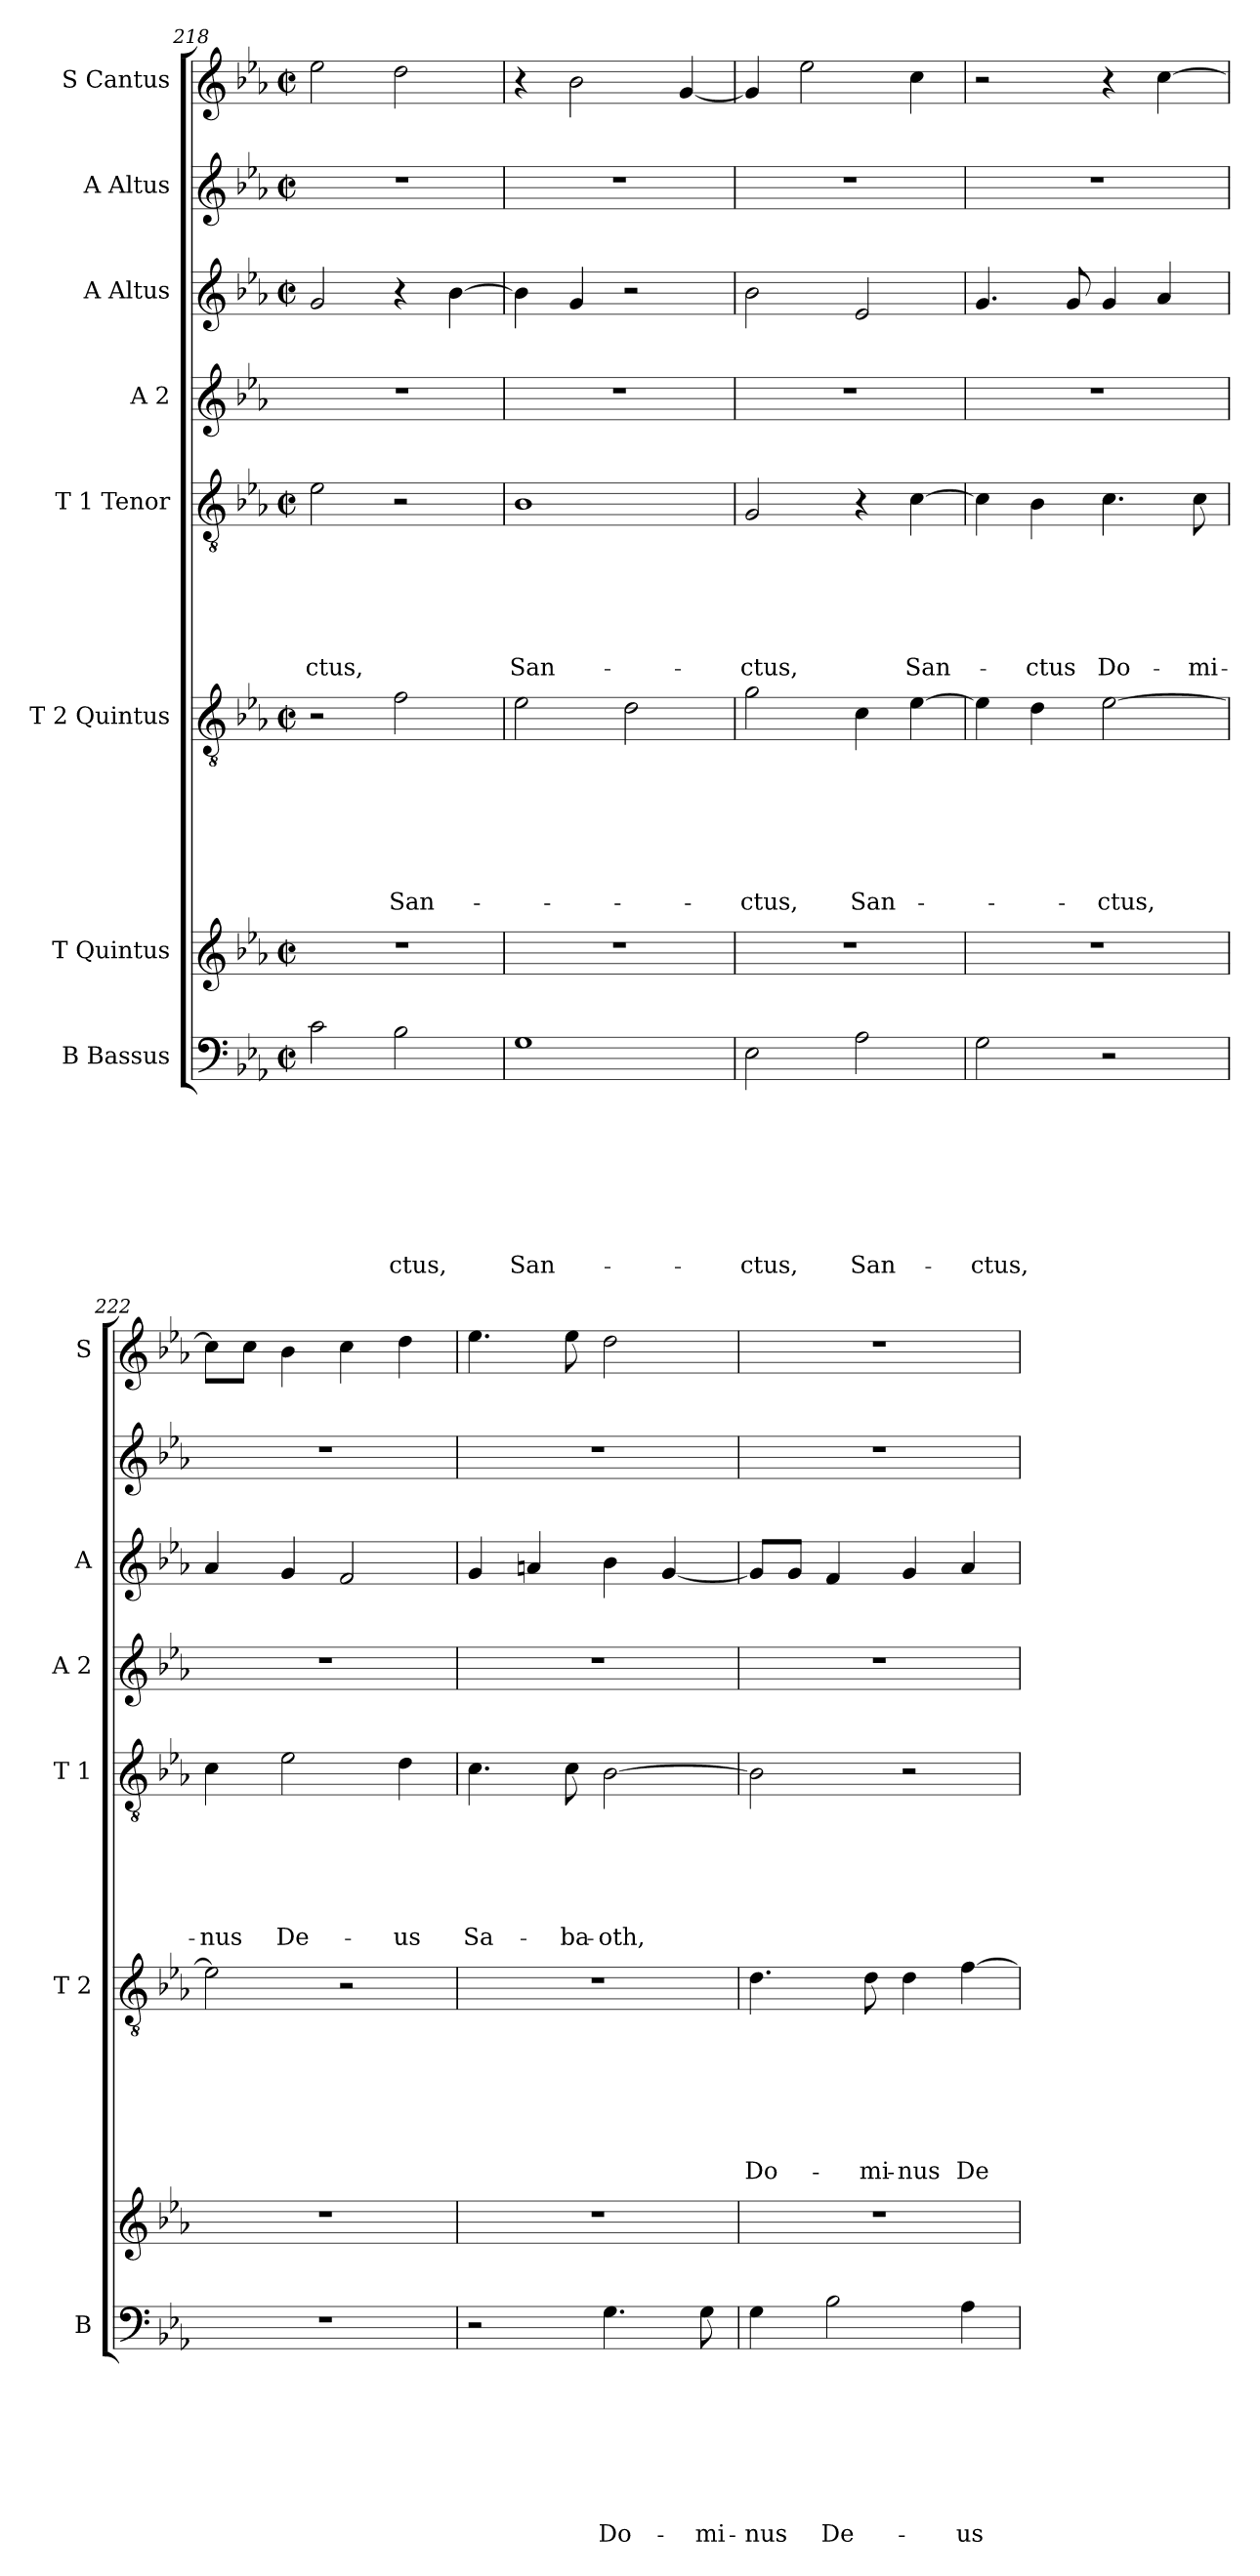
**kern	**text	**text	**text	**text	**text	**text	**text	**text	**kern	**kern	**text	**text	**text	**text	**text	**text	**text	**kern	**text	**text	**text	**text	**text	**text	**kern	**kern	**kern	**kern
*part8	*part8	*part8	*part8	*part8	*part8	*part8	*part8	*part8	*part7	*part6	*part6	*part6	*part6	*part6	*part6	*part6	*part6	*part5	*part5	*part5	*part5	*part5	*part5	*part5	*part4	*part3	*part2	*part1
*staff8	*staff8	*staff8	*staff8	*staff8	*staff8	*staff8	*staff8	*staff8	*staff7	*staff6	*staff6	*staff6	*staff6	*staff6	*staff6	*staff6	*staff6	*staff5	*staff5	*staff5	*staff5	*staff5	*staff5	*staff5	*staff4	*staff3	*staff2	*staff1
*I"B Bassus	*	*	*	*	*	*	*	*	*I"T Quintus	*I"T 2 Quintus	*	*	*	*	*	*	*	*I"T 1 Tenor	*	*	*	*	*	*	*I"A 2	*I"A Altus	*I"A Altus	*I"S Cantus
*I'B	*	*	*	*	*	*	*	*	*	*I'T 2	*	*	*	*	*	*	*	*I'T 1	*	*	*	*	*	*	*I'A 2	*I'A	*	*I'S
*clefF4	*	*	*	*	*	*	*	*	*clefG2	*clefGv2	*	*	*	*	*	*	*	*clefGv2	*	*	*	*	*	*	*clefG2	*clefG2	*clefG2	*clefG2
*k[b-e-a-]	*	*	*	*	*	*	*	*	*k[b-e-a-]	*k[b-e-a-]	*	*	*	*	*	*	*	*k[b-e-a-]	*	*	*	*	*	*	*k[b-e-a-]	*k[b-e-a-]	*k[b-e-a-]	*k[b-e-a-]
*E-:	*	*	*	*	*	*	*	*	*E-:	*E-:	*	*	*	*	*	*	*	*E-:	*	*	*	*	*	*	*E-:	*E-:	*E-:	*E-:
*M2/2	*	*	*	*	*	*	*	*	*M2/2	*M2/2	*	*	*	*	*	*	*	*M2/2	*	*	*	*	*	*	*	*M2/2	*M2/2	*M2/2
*met(c|)	*	*	*	*	*	*	*	*	*met(c|)	*met(c|)	*	*	*	*	*	*	*	*met(c|)	*	*	*	*	*	*	*	*met(c|)	*met(c|)	*met(c|)
=218	=218	=218	=218	=218	=218	=218	=218	=218	=218	=218	=218	=218	=218	=218	=218	=218	=218	=218	=218	=218	=218	=218	=218	=218	=218	=218	=218	=218
!	!	!	!	!	!	!	!	!	!	!	!	!	!	!	!	!	!	!	!	!	!	!	!	!LO:LY:b	!	!	!	!
2c\	.	.	.	.	.	.	.	.	1r	2r	.	.	.	.	.	.	.	2e-\	.	.	.	.	.	-ctus,	1r	2g/	1r	2ee-\
!	!	!	!	!	!	!	!	!LO:LY:b	!	!	!	!	!	!	!	!	!LO:LY:b	!	!	!	!	!	!	!	!	!	!	!
2B-\	.	.	.	.	.	.	.	-ctus,	.	2f\	.	.	.	.	.	.	San-	2r	.	.	.	.	.	.	.	4r	.	2dd\
.	.	.	.	.	.	.	.	.	.	.	.	.	.	.	.	.	.	.	.	.	.	.	.	.	.	[>4b-\	.	.
=219	=219	=219	=219	=219	=219	=219	=219	=219	=219	=219	=219	=219	=219	=219	=219	=219	=219	=219	=219	=219	=219	=219	=219	=219	=219	=219	=219	=219
!	!	!	!	!	!	!	!	!LO:LY:b	!	!	!	!	!	!	!	!	!	!	!	!	!	!	!	!LO:LY:b	!	!	!	!
1G	.	.	.	.	.	.	.	San-	1r	2e-\	.	.	.	.	.	.	.	1B-	.	.	.	.	.	San-	1r	4b-\]	1r	4r
.	.	.	.	.	.	.	.	.	.	.	.	.	.	.	.	.	.	.	.	.	.	.	.	.	.	4g/	.	2b-\
.	.	.	.	.	.	.	.	.	.	2d\	.	.	.	.	.	.	.	.	.	.	.	.	.	.	.	2r	.	.
.	.	.	.	.	.	.	.	.	.	.	.	.	.	.	.	.	.	.	.	.	.	.	.	.	.	.	.	[<4g/
=220	=220	=220	=220	=220	=220	=220	=220	=220	=220	=220	=220	=220	=220	=220	=220	=220	=220	=220	=220	=220	=220	=220	=220	=220	=220	=220	=220	=220
!	!	!	!	!	!	!	!	!LO:LY:b	!	!	!	!	!	!	!	!	!LO:LY:b	!	!	!	!	!	!	!LO:LY:b	!	!	!	!
2E-\	.	.	.	.	.	.	.	-ctus,	1r	2g\	.	.	.	.	.	.	-ctus,	2G/	.	.	.	.	.	-ctus,	1r	2b-\	1r	4g/]
.	.	.	.	.	.	.	.	.	.	.	.	.	.	.	.	.	.	.	.	.	.	.	.	.	.	.	.	2ee-\
!	!	!	!	!	!	!	!	!LO:LY:b	!	!	!	!	!	!	!	!	!LO:LY:b	!	!	!	!	!	!	!	!	!	!	!
2A-\	.	.	.	.	.	.	.	San-	.	4c\	.	.	.	.	.	.	San-	4r	.	.	.	.	.	.	.	2e-/	.	.
!	!	!	!	!	!	!	!	!	!	!	!	!	!	!	!	!	!	!	!	!	!	!	!	!LO:LY:b	!	!	!	!
.	.	.	.	.	.	.	.	.	.	[>4e-\	.	.	.	.	.	.	.	[>4c\	.	.	.	.	.	San-	.	.	.	4cc\
=221	=221	=221	=221	=221	=221	=221	=221	=221	=221	=221	=221	=221	=221	=221	=221	=221	=221	=221	=221	=221	=221	=221	=221	=221	=221	=221	=221	=221
!	!	!	!	!	!	!	!	!LO:LY:b	!	!	!	!	!	!	!	!	!	!	!	!	!	!	!	!	!	!	!	!
2G\	.	.	.	.	.	.	.	-ctus,	1r	4e-\]	.	.	.	.	.	.	.	4c\]	.	.	.	.	.	.	1r	4.g/	1r	2r
!	!	!	!	!	!	!	!	!	!	!	!	!	!	!	!	!	!	!	!	!	!	!	!	!LO:LY:b	!	!	!	!
.	.	.	.	.	.	.	.	.	.	4d\	.	.	.	.	.	.	.	4B-\	.	.	.	.	.	-ctus	.	.	.	.
.	.	.	.	.	.	.	.	.	.	.	.	.	.	.	.	.	.	.	.	.	.	.	.	.	.	8g/	.	.
!	!	!	!	!	!	!	!	!	!	!	!	!	!	!	!	!	!LO:LY:b	!	!	!	!	!	!	!LO:LY:b	!	!	!	!
2r	.	.	.	.	.	.	.	.	.	[<2e-\	.	.	.	.	.	.	-ctus,	4.c\	.	.	.	.	.	Do-	.	4g/	.	4r
.	.	.	.	.	.	.	.	.	.	.	.	.	.	.	.	.	.	.	.	.	.	.	.	.	.	4a-/	.	[<4cc\
!	!	!	!	!	!	!	!	!	!	!	!	!	!	!	!	!	!	!	!	!	!	!	!	!LO:LY:b	!	!	!	!
.	.	.	.	.	.	.	.	.	.	.	.	.	.	.	.	.	.	8c\	.	.	.	.	.	-mi-	.	.	.	.
!!LO:LB:g=z
=222	=222	=222	=222	=222	=222	=222	=222	=222	=222	=222	=222	=222	=222	=222	=222	=222	=222	=222	=222	=222	=222	=222	=222	=222	=222	=222	=222	=222
!	!	!	!	!	!	!	!	!	!	!	!	!	!	!	!	!	!	!	!	!	!	!	!	!LO:LY:b	!	!	!	!
1r	.	.	.	.	.	.	.	.	1r	2e-\]	.	.	.	.	.	.	.	4c\	.	.	.	.	.	-nus	1r	4a-/	1r	8cc\L]
.	.	.	.	.	.	.	.	.	.	.	.	.	.	.	.	.	.	.	.	.	.	.	.	.	.	.	.	8cc\J
!	!	!	!	!	!	!	!	!	!	!	!	!	!	!	!	!	!	!	!	!	!	!	!	!LO:LY:b	!	!	!	!
.	.	.	.	.	.	.	.	.	.	.	.	.	.	.	.	.	.	2e-\	.	.	.	.	.	De-	.	4g/	.	4b-\
.	.	.	.	.	.	.	.	.	.	2r	.	.	.	.	.	.	.	.	.	.	.	.	.	.	.	2f/	.	4cc\
!	!	!	!	!	!	!	!	!	!	!	!	!	!	!	!	!	!	!	!	!	!	!	!	!LO:LY:b	!	!	!	!
.	.	.	.	.	.	.	.	.	.	.	.	.	.	.	.	.	.	4d\	.	.	.	.	.	-us	.	.	.	4dd\
=223	=223	=223	=223	=223	=223	=223	=223	=223	=223	=223	=223	=223	=223	=223	=223	=223	=223	=223	=223	=223	=223	=223	=223	=223	=223	=223	=223	=223
!	!	!	!	!	!	!	!	!	!	!	!	!	!	!	!	!	!	!	!	!	!	!	!	!LO:LY:b	!	!	!	!
2r	.	.	.	.	.	.	.	.	1r	1r	.	.	.	.	.	.	.	4.c\	.	.	.	.	.	Sa-	1r	4g/	1r	4.ee-\
.	.	.	.	.	.	.	.	.	.	.	.	.	.	.	.	.	.	.	.	.	.	.	.	.	.	4an/	.	.
!	!	!	!	!	!	!	!	!	!	!	!	!	!	!	!	!	!	!	!	!	!	!	!	!LO:LY:b	!	!	!	!
.	.	.	.	.	.	.	.	.	.	.	.	.	.	.	.	.	.	8c\	.	.	.	.	.	-ba-	.	.	.	8ee-\
!	!	!	!	!	!	!	!	!LO:LY:b	!	!	!	!	!	!	!	!	!	!	!	!	!	!	!	!LO:LY:b	!	!	!	!
4.G\	.	.	.	.	.	.	.	Do-	.	.	.	.	.	.	.	.	.	[>2B-\	.	.	.	.	.	-oth,	.	4b-\	.	2dd\
.	.	.	.	.	.	.	.	.	.	.	.	.	.	.	.	.	.	.	.	.	.	.	.	.	.	[<4g/	.	.
!	!	!	!	!	!	!	!	!LO:LY:b	!	!	!	!	!	!	!	!	!	!	!	!	!	!	!	!	!	!	!	!
8G\	.	.	.	.	.	.	.	-mi-	.	.	.	.	.	.	.	.	.	.	.	.	.	.	.	.	.	.	.	.
=224	=224	=224	=224	=224	=224	=224	=224	=224	=224	=224	=224	=224	=224	=224	=224	=224	=224	=224	=224	=224	=224	=224	=224	=224	=224	=224	=224	=224
!	!	!	!	!	!	!	!	!LO:LY:b	!	!	!	!	!	!	!	!	!LO:LY:b	!	!	!	!	!	!	!	!	!	!	!
4G\	.	.	.	.	.	.	.	-nus	1r	4.d\	.	.	.	.	.	.	Do-	2B-\]	.	.	.	.	.	.	1r	8g/L]	1r	1r
.	.	.	.	.	.	.	.	.	.	.	.	.	.	.	.	.	.	.	.	.	.	.	.	.	.	8g/J	.	.
!	!	!	!	!	!	!	!	!LO:LY:b	!	!	!	!	!	!	!	!	!	!	!	!	!	!	!	!	!	!	!	!
2B-\	.	.	.	.	.	.	.	De-	.	.	.	.	.	.	.	.	.	.	.	.	.	.	.	.	.	4f/	.	.
!	!	!	!	!	!	!	!	!	!	!	!	!	!	!	!	!	!LO:LY:b	!	!	!	!	!	!	!	!	!	!	!
.	.	.	.	.	.	.	.	.	.	8d\	.	.	.	.	.	.	-mi-	.	.	.	.	.	.	.	.	.	.	.
!	!	!	!	!	!	!	!	!	!	!	!	!	!	!	!	!	!LO:LY:b:rj	!	!	!	!	!	!	!	!	!	!	!
.	.	.	.	.	.	.	.	.	.	4d\	.	.	.	.	.	.	-nus	2r	.	.	.	.	.	.	.	4g/	.	.
!	!	!	!	!	!	!	!	!LO:LY:b	!	!	!	!	!	!	!	!	!LO:LY:b	!	!	!	!	!	!	!	!	!	!	!
4A-\	.	.	.	.	.	.	.	-us	.	[>4f\	.	.	.	.	.	.	De-	.	.	.	.	.	.	.	.	4a-/	.	.
=	=	=	=	=	=	=	=	=	=	=	=	=	=	=	=	=	=	=	=	=	=	=	=	=	=	=	=	=
*-	*-	*-	*-	*-	*-	*-	*-	*-	*-	*-	*-	*-	*-	*-	*-	*-	*-	*-	*-	*-	*-	*-	*-	*-	*-	*-	*-	*-
